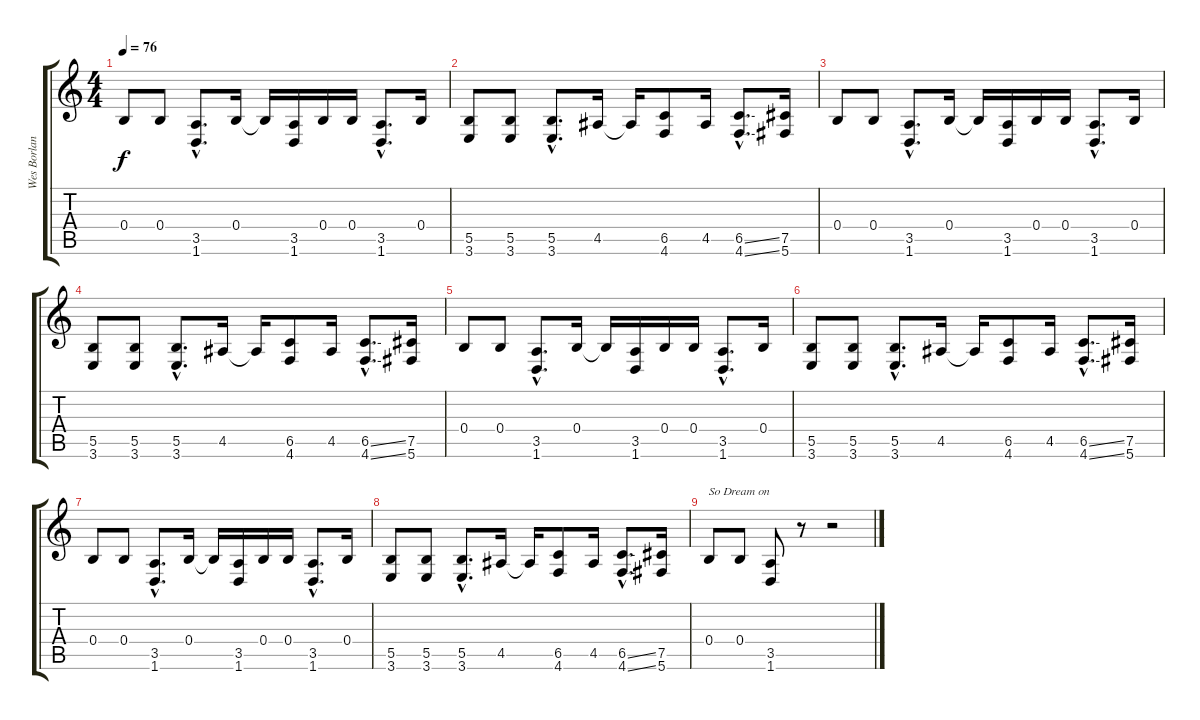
\track ("Wes Borland - Distortion Guitar" "Wes Borlan") {instrument distortionguitar}
\staff {score tabs}
\tuning (Db4 Ab3 E3 B2 Gb2 Db2) {hide}
\ts (4 4)
\tempo 76
\clef g2
\ks c
0.4.8{dy f} 0.4.8 (3.5{hac} 1.6{hac}).8{d} 0.4.16 0.4{t}.16 (3.5 1.6).16 0.4.16 0.4.16 (3.5{hac} 1.6{hac}).8{d} 0.4.16 |
(5.5 3.6).8 (5.5 3.6).8 (5.5{hac} 3.6{hac}).8{d} 4.5.16 4.5{t}.16 (6.5 4.6).8 4.5.16 (6.5{ss hac} 4.6{ss hac}).8{d} (7.5 5.6).16 |
0.4.8 0.4.8 (3.5{hac} 1.6{hac}).8{d} 0.4.16 0.4{t}.16 (3.5 1.6).16 0.4.16 0.4.16 (3.5{hac} 1.6{hac}).8{d} 0.4.16 |
(5.5 3.6).8 (5.5 3.6).8 (5.5{hac} 3.6{hac}).8{d} 4.5.16 4.5{t}.16 (6.5 4.6).8 4.5.16 (6.5{ss hac} 4.6{ss hac}).8{d} (7.5 5.6).16 |
0.4.8 0.4.8 (3.5{hac} 1.6{hac}).8{d} 0.4.16 0.4{t}.16 (3.5 1.6).16 0.4.16 0.4.16 (3.5{hac} 1.6{hac}).8{d} 0.4.16 |
(5.5 3.6).8 (5.5 3.6).8 (5.5{hac} 3.6{hac}).8{d} 4.5.16 4.5{t}.16 (6.5 4.6).8 4.5.16 (6.5{ss hac} 4.6{ss hac}).8{d} (7.5 5.6).16 |
0.4.8 0.4.8 (3.5{hac} 1.6{hac}).8{d} 0.4.16 0.4{t}.16 (3.5 1.6).16 0.4.16 0.4.16 (3.5{hac} 1.6{hac}).8{d} 0.4.16 |
(5.5 3.6).8 (5.5 3.6).8 (5.5{hac} 3.6{hac}).8{d} 4.5.16 4.5{t}.16 (6.5 4.6).8 4.5.16 (6.5{ss hac} 4.6{ss hac}).8{d} (7.5 5.6).16 |
0.4.8{txt "So Dream on"} 0.4.8 (3.5 1.6).8 r.8 r.2
